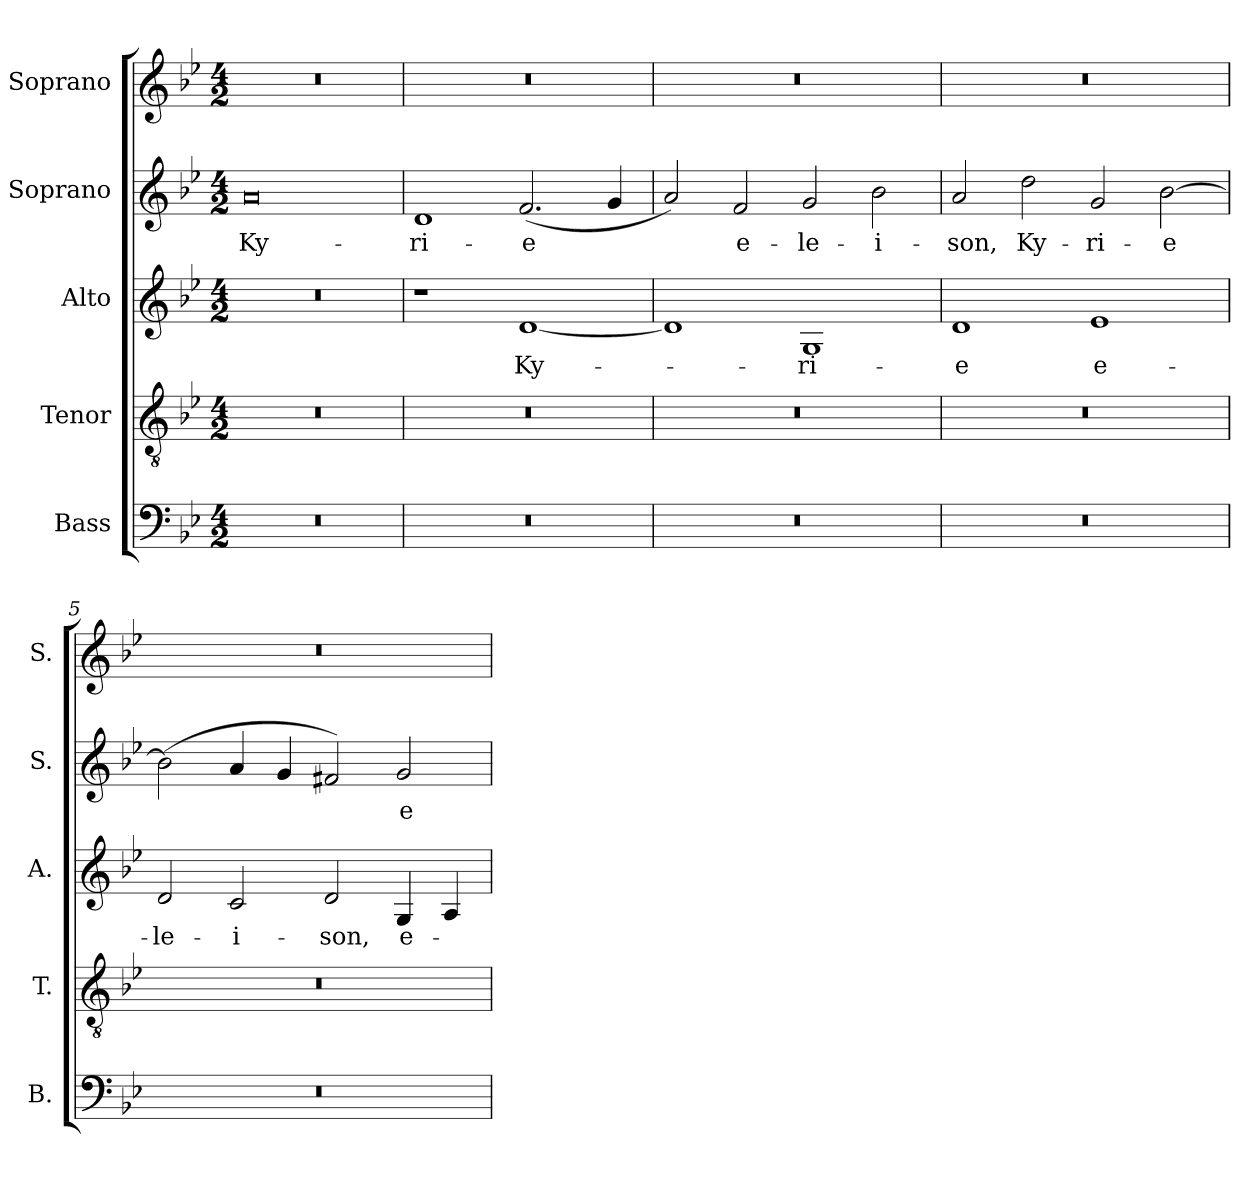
**kern	**kern	**kern	**text	**kern	**text	**kern
*part5	*part4	*part3	*part3	*part2	*part2	*part1
*staff5	*staff4	*staff3	*staff3	*staff2	*staff2	*staff1
*I"Bass	*I"Tenor	*I"Alto	*	*I"Soprano	*	*I"Soprano
*I'B.	*I'T.	*I'A.	*	*I'S.	*	*I'S.
!!LO:PB:g=z
*clefF4	*clefGv2	*clefG2	*	*clefG2	*	*clefG2
*	*ITrd7c12	*	*	*	*	*
*k[b-e-]	*k[b-e-]	*k[b-e-]	*	*k[b-e-]	*	*k[b-e-]
*B-:	*B-:	*B-:	*	*B-:	*	*B-:
*M4/2	*M4/2	*M4/2	*	*M4/2	*	*M4/2
*MM144	*MM144	*MM144	*	*MM144	*	*MM144
=1	=1	=1	=1	=1	=1	=1
!LO:N:vis=1	!LO:N:vis=1	!LO:N:vis=1	!	!	!	!
!	!	!	!	!	!LO:LY:b:color=#000000	!LO:N:vis=1
0r	0r	0r	.	0ai	Ky-	0r
=2	=2	=2	=2	=2	=2	=2
!LO:N:vis=1	!LO:N:vis=1	!	!	!	!	!
!	!	!	!	!	!LO:LY:b:color=#000000	!LO:N:vis=1
0r	0r	1r	.	1di	-ri-	0r
!	!	!	!LO:LY:b:color=#000000	!	!	!
!	!	!	!	!	!LO:LY:b:color=#000000	!
.	.	[1di	Ky-	(2.fi/	-e	.
.	.	.	.	4gi/	.	.
=3	=3	=3	=3	=3	=3	=3
!LO:N:vis=1	!LO:N:vis=1	!	!	!	!	!LO:N:vis=1
0r	0r	1di]	.	2ai/)	.	0r
!	!	!	!	!	!LO:LY:b:color=#000000	!
.	.	.	.	2fi/	e-	.
!	!	!	!LO:LY:b:color=#000000	!	!	!
!	!	!	!	!	!LO:LY:b:color=#000000	!
.	.	1Gi	-ri-	2gi/	-le-	.
!	!	!	!	!	!LO:LY:b:color=#000000	!
.	.	.	.	2b-i\	-i-	.
=4	=4	=4	=4	=4	=4	=4
!LO:N:vis=1	!LO:N:vis=1	!	!	!	!	!
!	!	!	!LO:LY:b:color=#000000	!	!	!
!	!	!	!	!	!LO:LY:b:color=#000000	!LO:N:vis=1
0r	0r	1di	-e	2ai/	-son,	0r
!	!	!	!	!	!LO:LY:b:color=#000000	!
.	.	.	.	2ddi\	Ky-	.
!	!	!	!LO:LY:b:color=#000000	!	!	!
!	!	!	!	!	!LO:LY:b:color=#000000	!
.	.	1e-i	e-	2gi/	-ri-	.
!	!	!	!	!	!LO:LY:b:color=#000000	!
.	.	.	.	[2b-i\	-e	.
=5	=5	=5	=5	=5	=5	=5
!LO:N:vis=1	!LO:N:vis=1	!	!	!	!	!
!	!	!	!LO:LY:b:color=#000000	!	!	!LO:N:vis=1
0r	0r	2di/	-le-	(2b-i\]	.	0r
!	!	!	!LO:LY:b:color=#000000	!	!	!
.	.	2ci/	-i-	4ai/	.	.
.	.	.	.	4gi/	.	.
!	!	!	!LO:LY:b:color=#000000	!	!	!
.	.	2di/	-son,	2f#Xi/)	.	.
!	!	!	!LO:LY:b:color=#000000	!	!	!
!	!	!	!	!	!LO:LY:b:color=#000000	!
.	.	4Gi/	e-	2gi/	e-	.
.	.	4Ai/	.	.	.	.
=	=	=	=	=	=	=
*-	*-	*-	*-	*-	*-	*-
